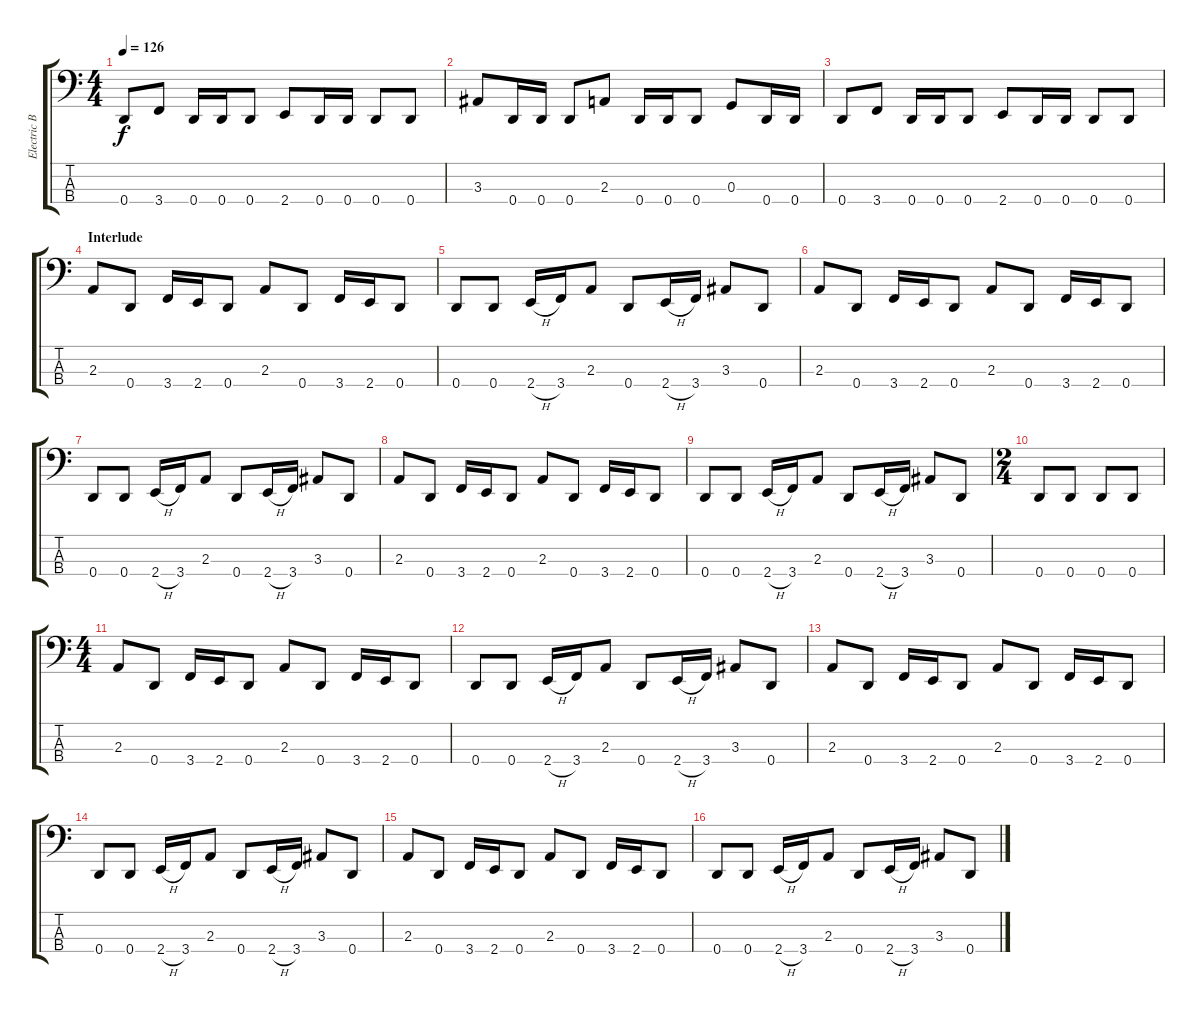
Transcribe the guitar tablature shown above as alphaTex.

\track ("Electric Bass" "Electric B") {instrument electricbassfinger}
\staff {score tabs}
\tuning (F2 C2 G1 D1) {hide}
\ts (4 4)
\tempo 126
\clef f4
\ks c
0.4.8{dy f} 3.4.8 0.4.16 0.4.16 0.4.8 2.4.8 0.4.16 0.4.16 0.4.8 0.4.8 |
3.3.8 0.4.16 0.4.16 0.4.8 2.3.8 0.4.16 0.4.16 0.4.8 0.3.8 0.4.16 0.4.16 |
0.4.8 3.4.8 0.4.16 0.4.16 0.4.8 2.4.8 0.4.16 0.4.16 0.4.8 0.4.8 |
\section ("" "Interlude")
2.3.8 0.4.8 3.4.16 2.4.16 0.4.8 2.3.8 0.4.8 3.4.16 2.4.16 0.4.8 |
0.4.8 0.4.8 2.4{h}.16 3.4.16 2.3.8 0.4.8 2.4{h}.16 3.4.16 3.3.8 0.4.8 |
2.3.8 0.4.8 3.4.16 2.4.16 0.4.8 2.3.8 0.4.8 3.4.16 2.4.16 0.4.8 |
0.4.8 0.4.8 2.4{h}.16 3.4.16 2.3.8 0.4.8 2.4{h}.16 3.4.16 3.3.8 0.4.8 |
2.3.8 0.4.8 3.4.16 2.4.16 0.4.8 2.3.8 0.4.8 3.4.16 2.4.16 0.4.8 |
0.4.8 0.4.8 2.4{h}.16 3.4.16 2.3.8 0.4.8 2.4{h}.16 3.4.16 3.3.8 0.4.8 |
\ts (2 4)
0.4.8 0.4.8 0.4.8 0.4.8 |
\ts (4 4)
2.3.8 0.4.8 3.4.16 2.4.16 0.4.8 2.3.8 0.4.8 3.4.16 2.4.16 0.4.8 |
0.4.8 0.4.8 2.4{h}.16 3.4.16 2.3.8 0.4.8 2.4{h}.16 3.4.16 3.3.8 0.4.8 |
2.3.8 0.4.8 3.4.16 2.4.16 0.4.8 2.3.8 0.4.8 3.4.16 2.4.16 0.4.8 |
0.4.8 0.4.8 2.4{h}.16 3.4.16 2.3.8 0.4.8 2.4{h}.16 3.4.16 3.3.8 0.4.8 |
2.3.8 0.4.8 3.4.16 2.4.16 0.4.8 2.3.8 0.4.8 3.4.16 2.4.16 0.4.8 |
0.4.8 0.4.8 2.4{h}.16 3.4.16 2.3.8 0.4.8 2.4{h}.16 3.4.16 3.3.8 0.4.8
